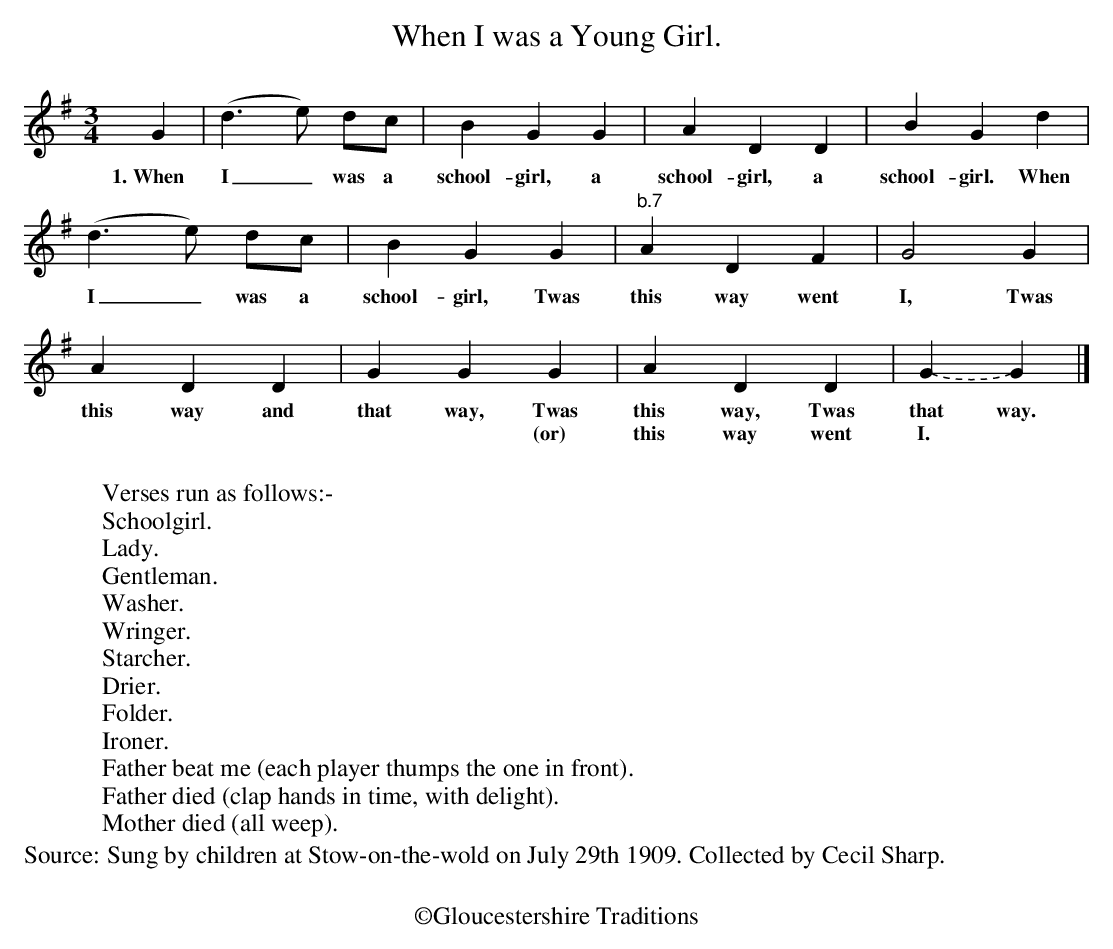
X:1
T:When I was a Young Girl.
M:3/4
L:1/4
K:G Major
G|(d>e) d/c/|BGG|ADD|BGd|
w:1.~When I_was a school-girl, a school-girl, a school-girl. When
(d>e) d/c/|BGG|"^b.7"ADF|G2G|
w:I_was a school-girl, Twas this way went I, Twas
ADD|GGG|ADD|G.-G|]
w:this way and that way, Twas this way, Twas that way.
w:*****(or) this way went I.
W:
W:Verses run as follows:-
W:Schoolgirl.
W:Lady.
W:Gentleman.
W:Washer.
W:Wringer.
W:Starcher.
W:Drier.
W:Folder.
W:Ironer.
W:Father beat me (each player thumps the one in front).
W:Father died (clap hands in time, with delight).
W:Mother died (all weep).
